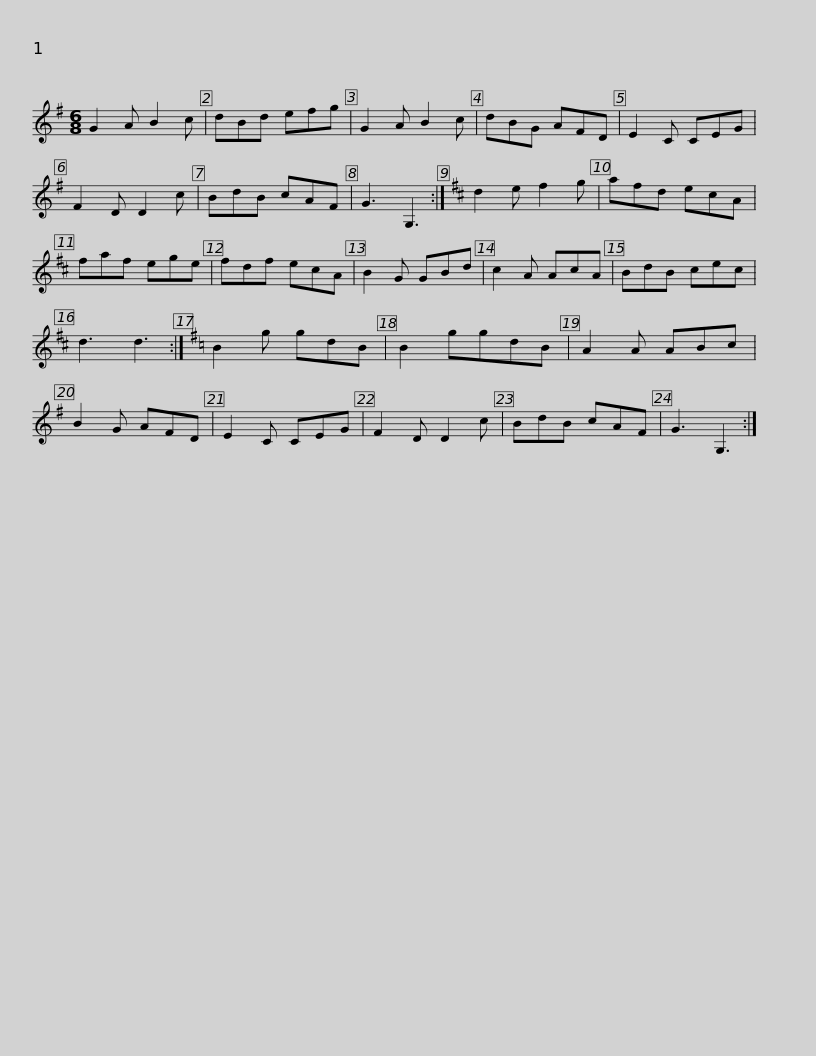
X:1
L:1/8
M:6/8
I:linebreak $
K:G
V:1 treble
V:1
 G2 A B2 c | dBd efg | G2 A B2 c | dBG AFD | E2 C CEG | %5
 F2 D D2 c | BdB cAF | G3 G,3 :|$[K:D] d2 e f2 g | afd ecA | %10
 faf ege | fdf ecA | B2 G GBd | c2 A AcA | BdB cec | %15
 d3 d3 :|$[K:G] B2 g gdB | B2 ggdB | A2 A ABc | B2 G AFD | %20
 E2 C CEG | F2 D D2 c | BdB cAF | G3 G,3 :| %24
